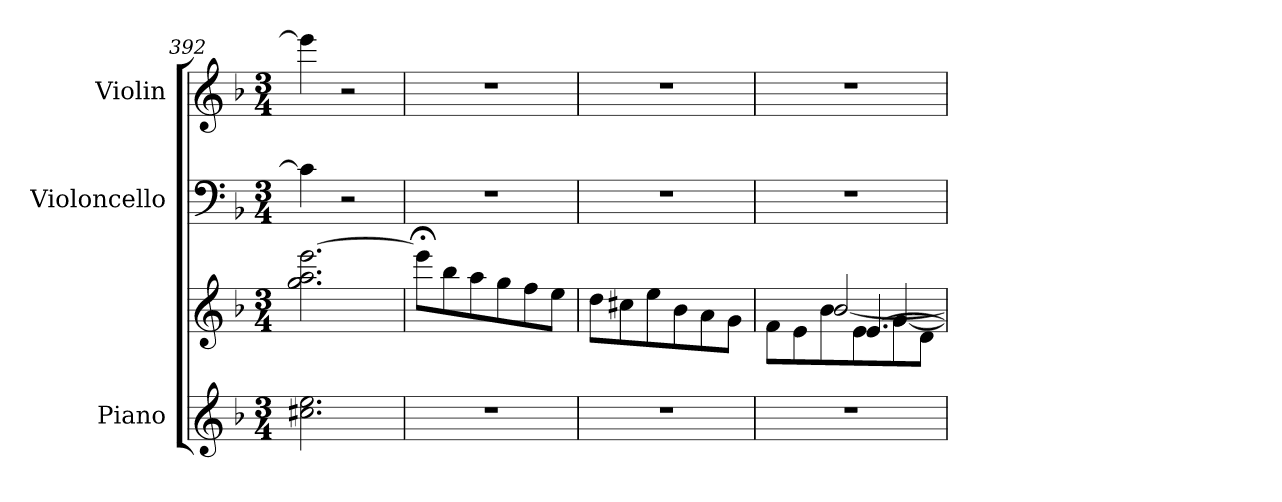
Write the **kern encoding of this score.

**kern	**kern	**kern	**kern
*part3	*part3	*part2	*part1
*staff4	*staff3	*staff2	*staff1
*I"Piano	*	*I"Violoncello	*I"Violin
*I'Pno	*	*I'Vc	*I'Vln
*clefG2	*clefG2	*clefF4	*clefG2
*k[b-]	*k[b-]	*k[b-]	*k[b-]
*M3/4	*M3/4	*M3/4	*M3/4
=392	=392	=392	=392
2.cc#X\ 2.ee\	2.gg\ 2.aa\ [2.eee\	4c#\]	4eee\]
.	.	2r	2r
!!LO:LB:g=z
=393	=393	=393	=393
*	*	*	*MM120
*	*	*	*^
*	*	*	*	*^
2.r	8eee;<\L]	2.r	2.r	8ryy	4.ryy
*	*	*	*MM111	*	*
.	8bb-\	.	.	2ryy	.
.	8aa\	.	.	.	.
*	*	*	*MM108	*	*
.	8gg\	.	.	.	4.ryy
.	8ff\	.	.	.	.
.	8ee\J	.	.	8ryy	.
*	*	*	*v	*v	*v
=394	=394	=394	=394
*	*	*	*MM105
*	*	*	*^
2.r	8dd\L	2.r	2.r	4.ryy
.	8cc#X\	.	.	.
.	8ee\	.	.	.
*	*	*	*MM96	*
.	8b-\	.	.	4.ryy
.	8a\	.	.	.
.	8g\J	.	.	.
=395	=395	=395	=395	=395
*	*	*	*MM84	*
*	*^	*	*	*
*	*	*^	*	*	*
*	*	*	*^	*	*	*
2.r	8f\L	4ryy	4.ryy	2ryy	2.r	2.r	2ryy
.	8e\	.	.	.	.	.	.
.	8b-\	[2b-/	.	.	.	.	.
.	8e\	.	[4.e/	.	.	.	.
*	*	*	*	*	*	*MM75	*
.	8g\	.	.	[4g/	.	.	4ryy
.	8d\J	.	.	.	.	.	.
*	*v	*v	*v	*v	*	*v	*v
=	=	=	=
*-	*-	*-	*-
